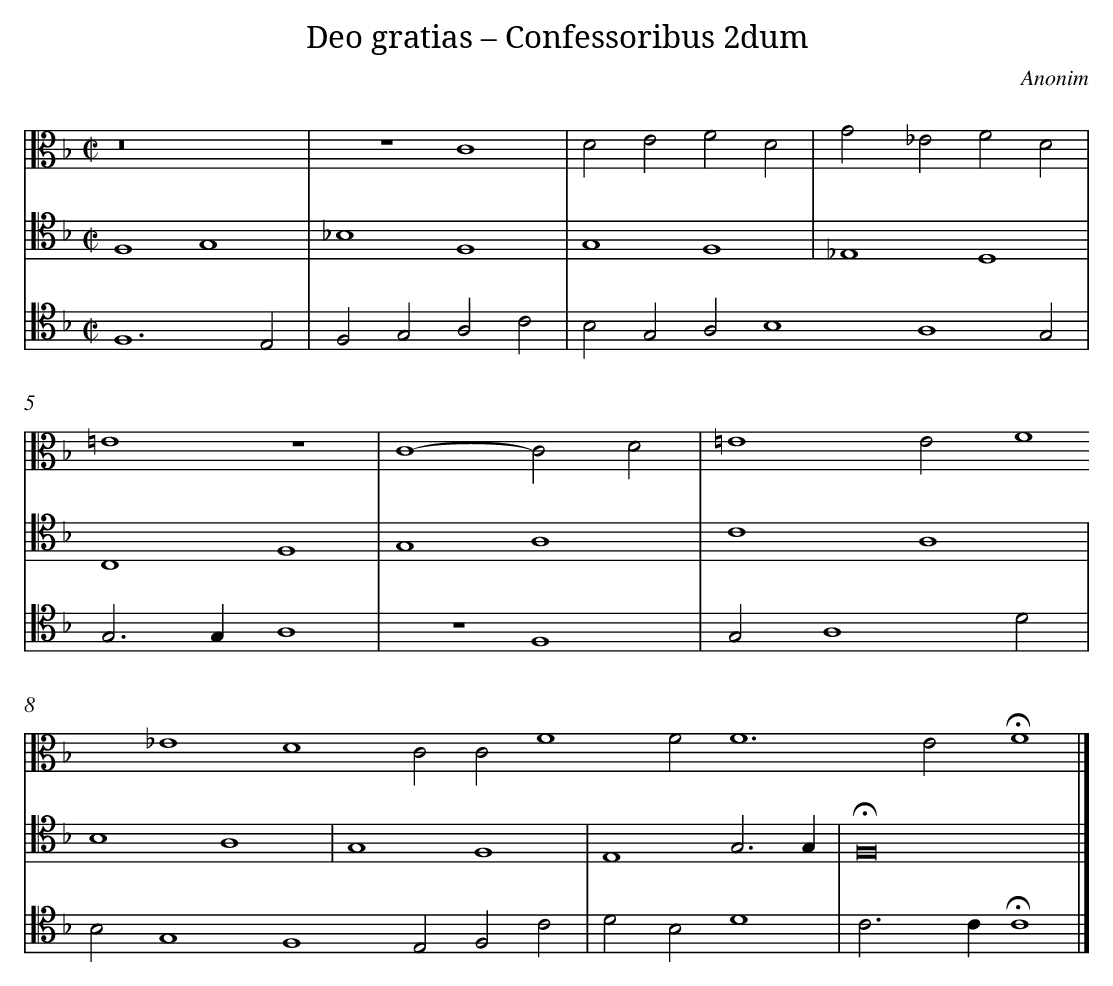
X:1
T: Deo gratias – Confessoribus 2dum
C: Anonim
L: 1/4
M: C|
V: 1 clef=alto
V: 2 clef=tenor
V: 3 clef=tenor
K: F
[V:1] z8 |
[V:2] F,4G,4 |
[V:3] F,6E,2 |
[V:1] z4C4 |
[V:2] _B,4F,4 |
[V:3] F,2G,2A,2C2 |
[V:1] D2E2F2D2 |
[V:2] G,4F,4 |
[V:3] B,2G,2A,2B,4 [|]
[V:1] G2_E2F2D2 |
[V:2] _E,4D,4 |
[V:3] A,4G,2 |
[V:1] =E4z4 |
[V:2] C,4F,4 |
[V:3] G,2>G,2A,4 |
[V:1] C4-C2D2 |
[V:2] G,4A,4 |
[V:3] z4F,4 |
[V:1] =E4E2F4 [|]
[V:2] C4A,4 |
[V:3] G,2A,4D2 |
[V:1] _E4D4 [|]
[V:2] B,4A,4 |
[V:3] B,2G,4F,4 [|]
[V:1] C2C2F4 [|]
[V:2] G,4F,4 |
[V:3] E,2F,2C2 |
[V:1] F2F6 [|]
[V:2] E,4G,3G, |
[V:3] D2B,2D4 |
[V:1] E2!fermata!F4 |]
[V:2] !fermata!F,8 |]
[V:3] C2>C2!fermata!C4 |]
